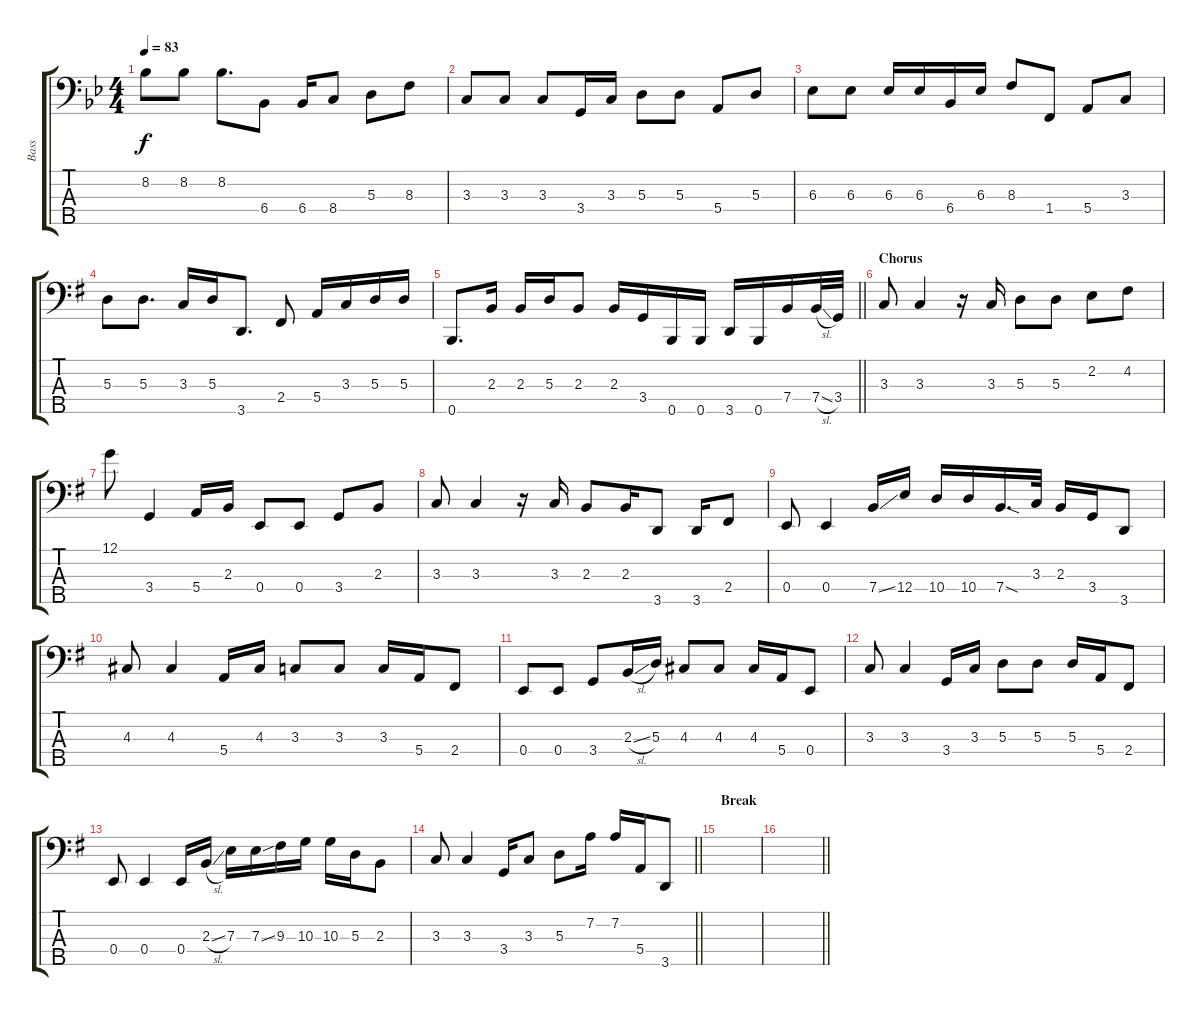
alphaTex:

\track ("Bass" "Bass") {instrument electricbassfinger}
\staff {score tabs}
\tuning (G2 D2 A1 E1 B0) {hide}
\ts (4 4)
\tempo 83
\clef f4
\ks bb
8.2.8{dy f} 8.2.8 8.2.8{d} 6.4.8 6.4.16 8.4.8 5.3.8 8.3.8 |
3.3.8 3.3.8 3.3.8 3.4.16 3.3.16 5.3.8 5.3.8 5.4.8 5.3.8 |
6.3.8 6.3.8 6.3.16 6.3.16 6.4.16 6.3.16 8.3.8 1.4.8 5.4.8 3.3.8 |
\ks g
5.3.8 5.3.8{d} 3.3.16 5.3.16 3.5.8{d} 2.4.8 5.4.16 3.3.16 5.3.16 5.3.16 |
\barLineRight lightlight
0.5.8{d} 2.3.16 2.3.16 5.3.16 2.3.8 2.3.16 3.4.16 0.5.16 0.5.16 3.5.16 0.5.16 7.4.16 7.4{sl}.32 3.4.32 |
\section ("" "Chorus")
3.3.8 3.3.4 r.16 3.3.16 5.3.8 5.3.8 2.2.8 4.2.8 |
12.1.8 3.4.4 5.4.16 2.3.16 0.4.8 0.4.8 3.4.8 2.3.8 |
3.3.8 3.3.4 r.16 3.3.16 2.3.8 2.3.16 3.5.8 3.5.16 2.4.8 |
0.4.8 0.4.4 7.4{ss}.16 12.4.16 10.4.16 10.4.16 7.4{sod}.16{d} 3.3.32 2.3.16 3.4.16 3.5.8 |
4.3.8 4.3.4 5.4.16 4.3.16 3.3.8 3.3.8 3.3.16 5.4.16 2.4.8 |
0.4.8 0.4.8 3.4.8 2.3{sl}.16 5.3.16 4.3.8 4.3.8 4.3.16 5.4.16 0.4.8 |
3.3.8 3.3.4 3.4.16 3.3.16 5.3.8 5.3.8 5.3.16 5.4.16 2.4.8 |
0.4.8 0.4.4 0.4.16 2.3{sl}.16 7.3.16 7.3{ss}.16 9.3.16 10.3.16 10.3.16 5.3.16 2.3.8 |
\barLineRight lightlight
3.3.8 3.3.4 3.4.16 3.3.8 5.3.8 7.2.16 7.2.16 5.4.16 3.5.8 |
\section ("" "Break")
|
\barLineRight lightlight
